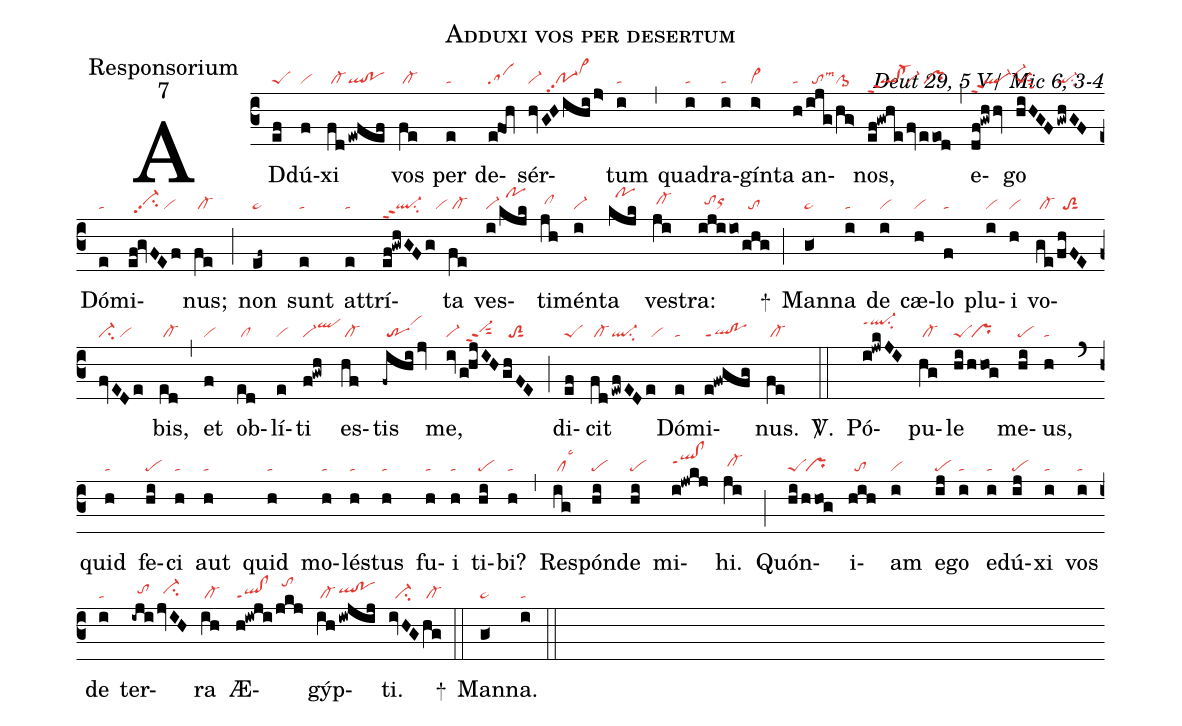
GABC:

name:Adduxi vos per desertum;
office-part:Responsorium;
mode:7;
commentary:Deut 29, 5 V/ Mic 6, 3-4;
nabc-lines:1;
%%
(c3)
AD(ef|peS)dú(f|vi)xi(fd|/cl-|!ewfef|ql!po) vos(fe|/cl-) per(e|ta) de(efOh|sa)sér(hv|vi-|GHihi/j>|//po-1pp2vi>hj)tum(i|ta) (,)
qua(i|ta)dra(i|ta)gín(i>|vi>)t{a a}n(h|ta|/ijg|//tolsm3|/hg>|cl>1)nos,(ef!gwhe|ql!cl-ppt2|/fv|vi-|/eeod|/pr) (,)
e(df!gwhhv|ql-ppt2vi-hi)go(hiHGF|pe-1sut3|/gwhGF|qi-su2) Dó(e|ta)mi(ef!gvFEf|//vi-hhpp2su2/vi)nus;(fe|/cl-) (;)
non(ef~|pe~) sunt(e|ta) at(e|ta)trí(ef!gwhGFg|ql-ppt2su2/vi)ta(fe|/cl-) ves(i|vi-|/kjk|//pohk)ti(jh|/clhh)mén(i|vi-)ta(kjk|//pohk) ves(ji|/cl-hh)tra:(ijiio|//tohhorhh|/ghg|//to) +(;)
Man(g<|pe~)na(i|ta) de(i|vi) cæ(h|vi)lo(f|ta) plu(i|vi)i(h|vi) vo(ge|/cl-|/fhFE|//toS2sut1|fvEDe|vi-su2/vi)bis,(ed|/cl-) (,)
et(f|vi) ob(ed|/cl)lí(e|vi)ti(f!gwh|vi-qlhj) es(hf|/cl-)tis(-fihi/jv|/trvihk) me,(iv|vi-|g!hjIH|//vi-hhppt2sut2|ghFE|//toS2sut1) (;)
di(ef|peS)cit(fd|/cl-|!ewfEDe|ql-su2/vi) Dó(e|ta)mi(e!fwgfg|ql!poppt1)nus.(fe|/cl-) <sp>V/</sp>.(::)
Pó(i!jwkJI|ql-hkppt1su2)pu(hg|/cl-)le(hi|peS|/hhog|/pr) me(hi|pe)us,(h|ta) (`)
quid(h|ta) fe(hi|pe)ci(h|ta) aut(h|ta) quid(h|ta) mo(h|ta)lés(h|ta)tus(h|ta) fu(h|ta)i(h|ta) ti(hi|pe)bi?(h|ta) (,)
Re(ig|/cllsc3)spón(hi|pe)de(hi|pe) mi(i!jwkj|qlhi!clhippt1)hi.(ji|/cl-hh) (;)
Quón(hi|peS|/hhog|/pr)i(hih|//to)am(i|vi) e(ij|pe)go(i|ta) e(i|ta)dú(ij|pe)xi(i|ta) vos(i|ta) de(i|ta) ter(-iji|//tohh|jvIH|//ci-hh)ra(ih|/cl-) Æ(h!iwji|ql!clppt1|/jkj|//tohk)gýp(ih|/cl-|!iwjij|qlhh!pohh)ti.(ivHG|//ci-|hg|/cl-) +(::)
Man(g<|pe~)na.(i|ta) (::)
